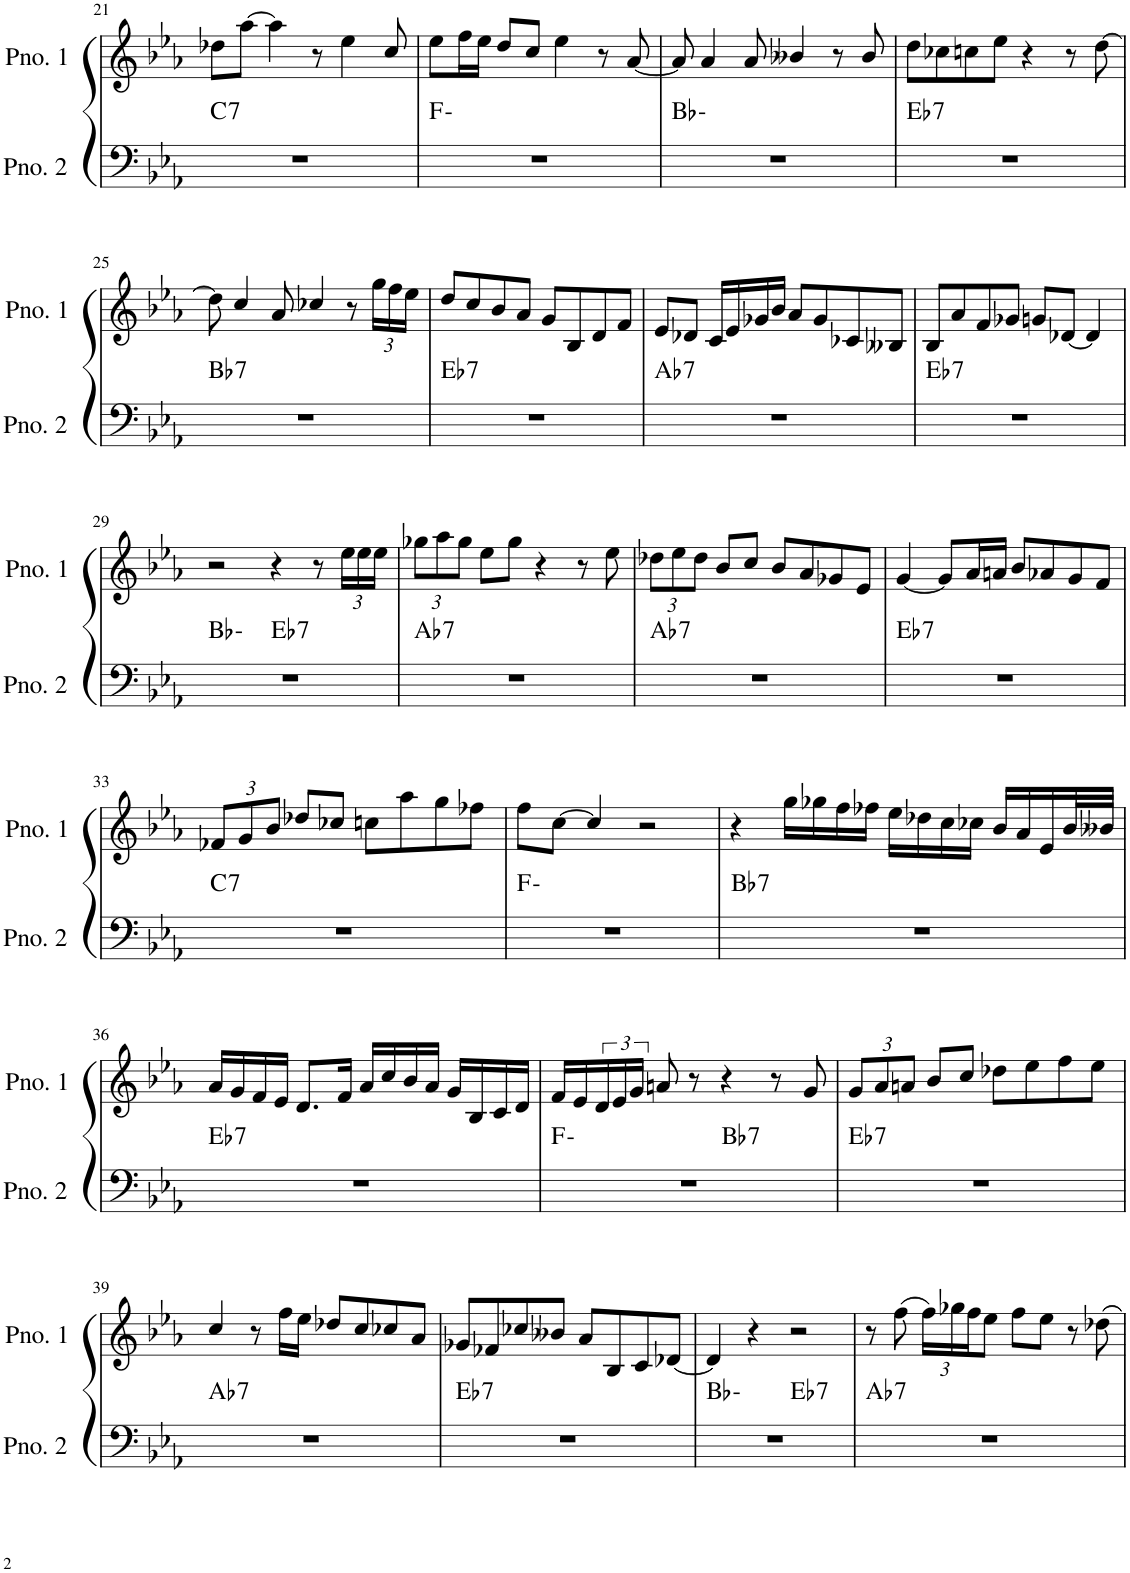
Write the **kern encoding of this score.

**kern	**harte	**kern
*part2	*part2	*part1
*staff2	*	*staff1
*I"ピアノ 2	*	*I"ピアノ 1
!!LO:PB:g=z
*clefF4	*	*clefG2
*k[b-e-a-]	*	*k[b-e-a-]
*M4/4	*	*M4/4
=21	=21	=21
!	!LO:H:kt=7	!
1r	C:7	8dd-X\L
.	.	[8aa-\J
.	.	4aa-\]
.	.	8r
.	.	4ee-\
.	.	8cc/
=22	=22	=22
1r	F:min	8ee-\L
.	.	16ff\L
.	.	16ee-\JJ
.	.	8dd/L
.	.	8cc/J
.	.	4ee-\
.	.	8r
.	.	[8a-/
=23	=23	=23
1r	Bb:min	8a-/]
.	.	4a-/
.	.	8a-/
.	.	4b--X/
.	.	8r
.	.	8b--/
=24	=24	=24
!	!LO:H:kt=7	!
1r	Eb:7	8dd\L
.	.	8cc-X\
.	.	8ccn\
.	.	8ee-\J
.	.	4r
.	.	8r
.	.	[8dd\
!!LO:LB:g=z
=25	=25	=25
!	!LO:H:kt=7	!
1r	Bb:7	8dd\]
.	.	4cc/
.	.	8a-/
.	.	4cc-X/
.	.	8r
*	*	*Xbrackettup
.	.	24gg\LL
.	.	24ff\
.	.	24ee-\JJ
=26	=26	=26
!	!LO:H:kt=7	!
1r	Eb:7	8dd/L
.	.	8cc/
.	.	8b-/
.	.	8a-/J
.	.	8g/L
.	.	8B-/
.	.	8d/
.	.	8f/J
=27	=27	=27
!	!LO:H:kt=7	!
1r	Ab:7	8e-/L
.	.	8d-X/J
.	.	16c/LL
.	.	16e-/
.	.	16g-X/
.	.	16b-/JJ
.	.	8a-/L
.	.	8g-/
.	.	8c-X/
.	.	8B--X/J
=28	=28	=28
!	!LO:H:kt=7	!
1r	Eb:7	8B-/L
.	.	8a-/
.	.	8f/
.	.	8g-X/J
.	.	8gn/L
.	.	[8d-X/J
.	.	4d-/]
!!LO:LB:g=z
=29	=29	=29
*^	*	*
1r	2ryy	Bb:min	2r
!	!	!LO:H:kt=7	!
.	2ryy	Eb:7	4r
.	.	.	8r
.	.	.	24ee-\LL
.	.	.	24ee-\
.	.	.	24ee-\JJ
=30	=30	=30	=30
!	!	!LO:H:kt=7	!
*v	*v	*	*
1r	Ab:7	12gg-X\L
.	.	12aa-\
.	.	12gg-\J
.	.	8ee-\L
.	.	8gg-\J
.	.	4r
.	.	8r
.	.	8ee-\
=31	=31	=31
!	!LO:H:kt=7	!
1r	Ab:7	12dd-X\L
.	.	12ee-\
.	.	12dd-\J
.	.	8b-/L
.	.	8cc/J
.	.	8b-/L
.	.	8a-/
.	.	8g-X/
.	.	8e-/J
=32	=32	=32
!	!LO:H:kt=7	!
1r	Eb:7	[4g/
.	.	8g/L]
.	.	16a-/L
.	.	16an/JJ
.	.	8b-/L
.	.	8a-X/
.	.	8g/
.	.	8f/J
!!LO:LB:g=z
=33	=33	=33
!	!LO:H:kt=7	!
1r	C:7	12f-X/L
.	.	12g/
.	.	12b-/J
.	.	8dd-X/L
.	.	8cc-X/J
.	.	8ccn\L
.	.	8aa-\
.	.	8gg\
.	.	8ff-X\J
=34	=34	=34
1r	F:min	8ff\L
.	.	[8cc\J
.	.	4cc/]
.	.	2r
=35	=35	=35
!	!LO:H:kt=7	!
1r	Bb:7	4r
.	.	16gg\LL
.	.	16gg-X\
.	.	16ff\
.	.	16ff-X\JJ
.	.	16ee-\LL
.	.	16dd-X\
.	.	16cc\
.	.	16cc-X\JJ
.	.	16b-/LL
.	.	16a-/
.	.	16e-/
.	.	32b-/L
.	.	32b--X/JJJ
!!LO:LB:g=z
=36	=36	=36
!	!LO:H:kt=7	!
1r	Eb:7	16a-/LL
.	.	16g/
.	.	16f/
.	.	16e-/JJ
.	.	8.d/L
.	.	16f/Jk
.	.	16a-/LL
.	.	16cc/
.	.	16b-/
.	.	16a-/JJ
.	.	16g/LL
.	.	16B-/
.	.	16c/
.	.	16d/JJ
=37	=37	=37
*^	*	*
1r	2ryy	F:min	16f/LL
.	.	.	16e-/
*	*	*	*brackettup
.	.	.	24d/
.	.	.	24e-/
.	.	.	24g/JJ
.	.	.	8an/
.	.	.	8r
!	!	!LO:H:kt=7	!
.	2ryy	Bb:7	4r
.	.	.	8r
.	.	.	8g/
*v	*v	*	*
=38	=38	=38
*	*	*Xbrackettup
*^	*	*
!	!	!LO:H:kt=7	!
*v	*v	*	*
1r	Eb:7	12g/L
.	.	12a-/
.	.	12an/J
.	.	8b-/L
.	.	8cc/J
.	.	8dd-X\L
.	.	8ee-\
.	.	8ff\
.	.	8ee-\J
!!LO:LB:g=z
=39	=39	=39
!	!LO:H:kt=7	!
1r	Ab:7	4cc/
.	.	8r
.	.	16ff\LL
.	.	16ee-\JJ
.	.	8dd-X/L
.	.	8cc/
.	.	8cc-X/
.	.	8a-/J
=40	=40	=40
!	!LO:H:kt=7	!
1r	Eb:7	8g-X/L
.	.	8f-X/
.	.	8cc-X/
.	.	8b--X/J
.	.	8a-/L
.	.	8B-/
.	.	8c/
.	.	[8d-X/J
=41	=41	=41
*^	*	*
1r	2ryy	Bb:min	4d-/]
.	.	.	4r
!	!	!LO:H:kt=7	!
.	2ryy	Eb:7	2r
=42	=42	=42	=42
!	!	!LO:H:kt=7	!
*v	*v	*	*
1r	Ab:7	8r
.	.	(8ff\
.	.	24ff\LL)
.	.	24gg-X\
.	.	24ff\J
.	.	8ee-\J
.	.	8ff\L
.	.	8ee-\J
.	.	8r
.	.	8dd-X\
=	=	=
*-	*-	*-
